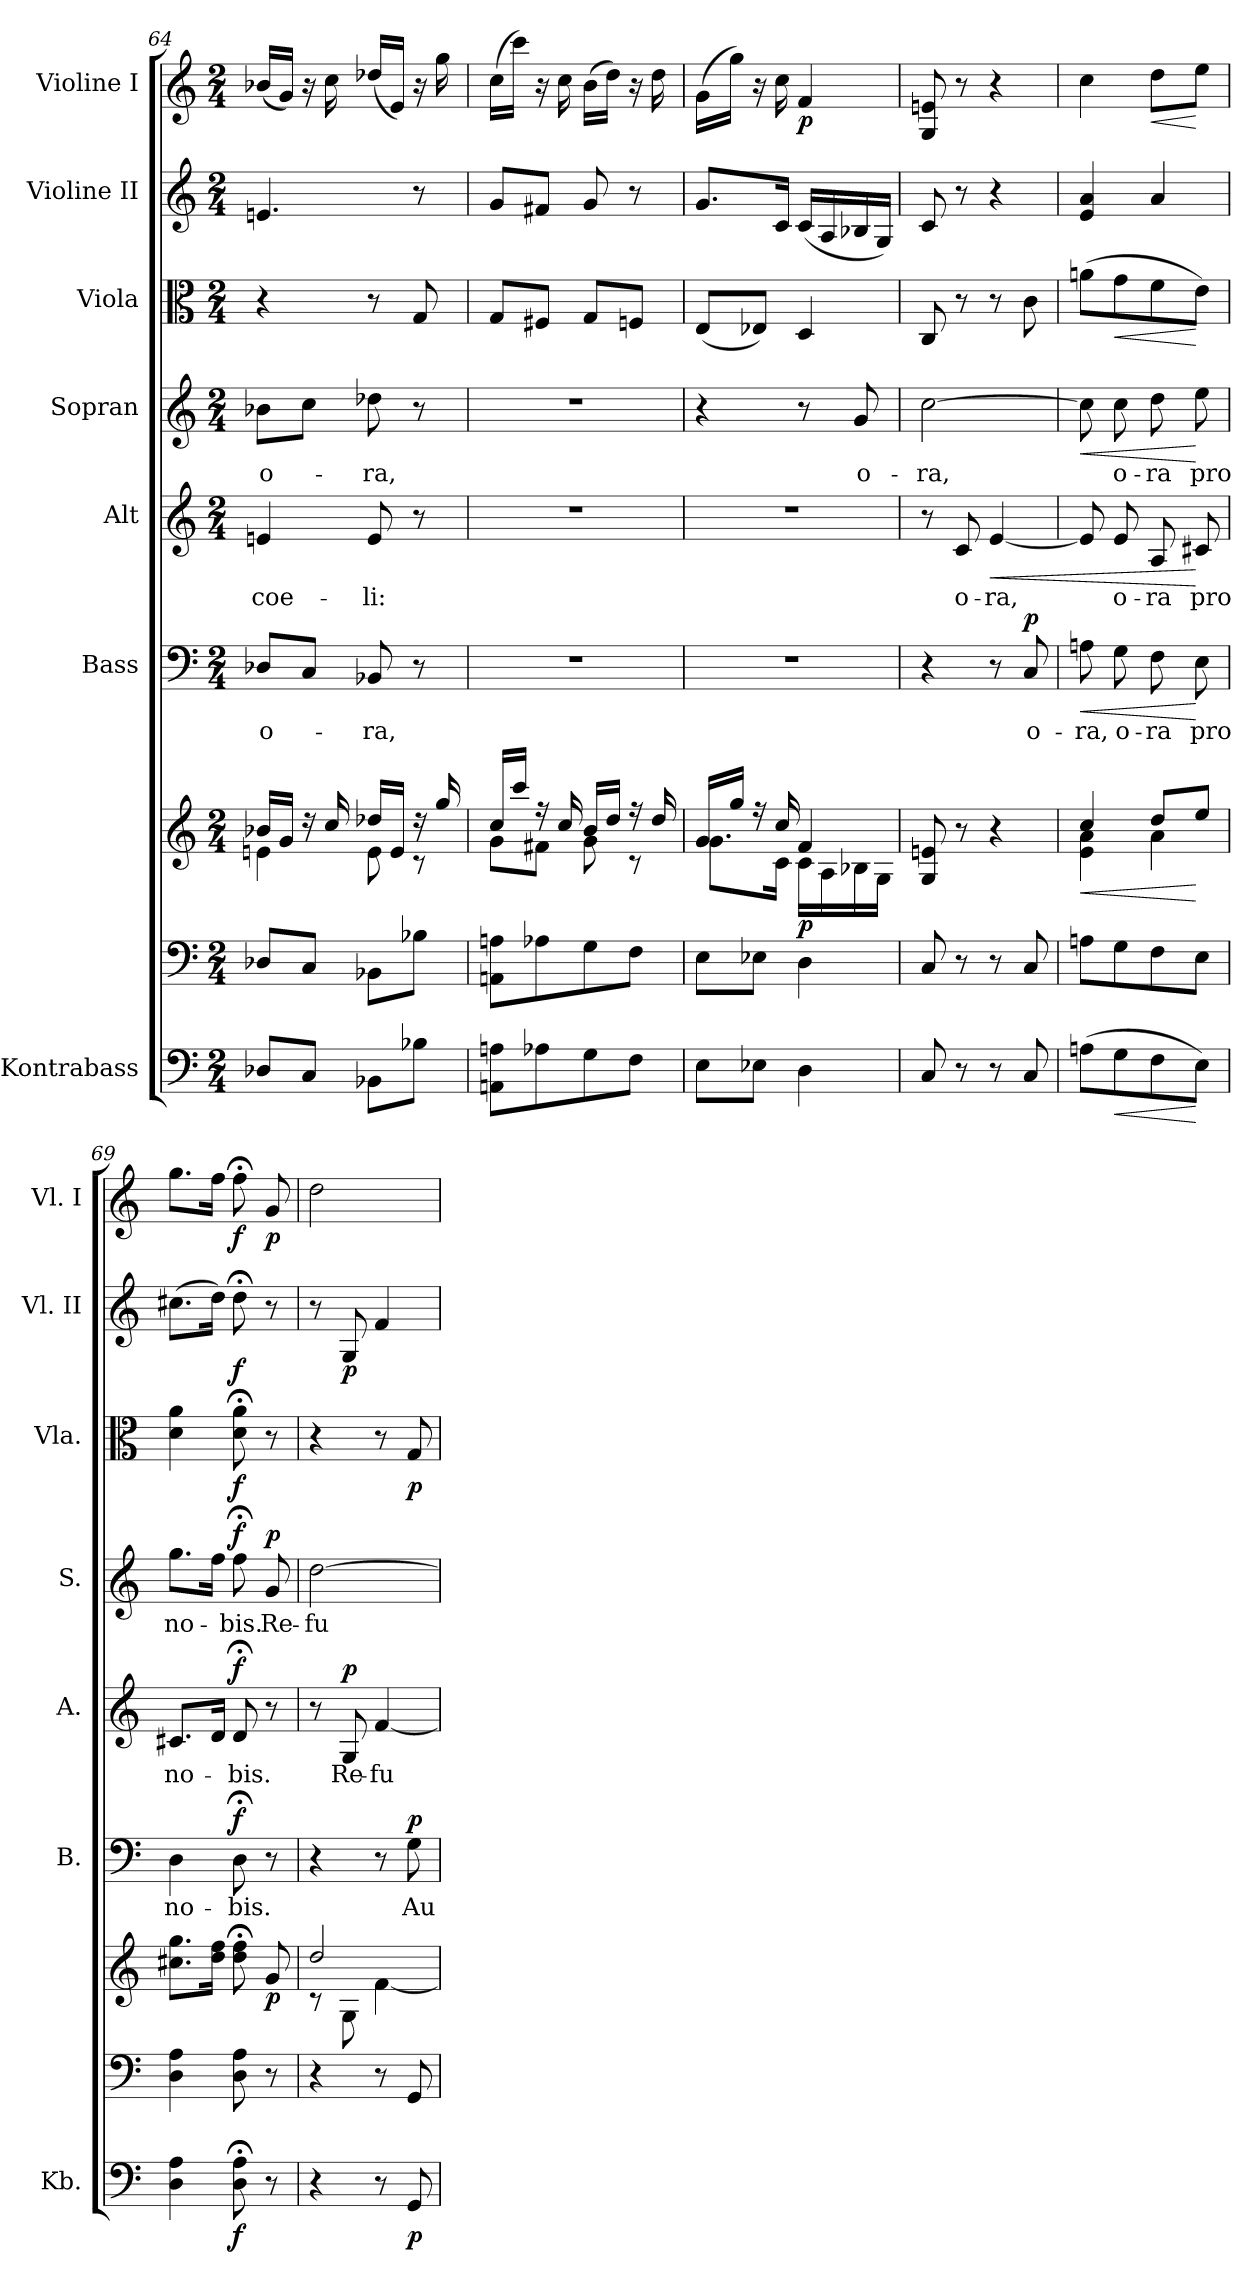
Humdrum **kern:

**kern	**dynam	**kern	**kern	**dynam	**kern	**text	**dynam	**kern	**text	**dynam	**kern	**text	**dynam	**kern	**dynam	**kern	**dynam	**kern	**dynam
*part8	*part8	*part7	*part7	*part7	*part6	*part6	*part6	*part5	*part5	*part5	*part4	*part4	*part4	*part3	*part3	*part2	*part2	*part1	*part1
*staff9	*staff9	*staff8	*staff7	*staff7/8	*staff6	*staff6	*staff6	*staff5	*staff5	*staff5	*staff4	*staff4	*staff4	*staff3	*staff3	*staff2	*staff2	*staff1	*staff1
*I"Kontrabass	*	*	*	*	*I"Bass	*	*	*I"Alt	*	*	*I"Sopran	*	*	*I"Viola	*	*I"Violine II	*	*I"Violine I	*
*I'Kb.	*	*	*	*	*I'B.	*	*	*I'A.	*	*	*I'S.	*	*	*I'Vla.	*	*I'Vl. II	*	*I'Vl. I	*
!!LO:PB:g=z
*clefF4	*	*clefF4	*clefG2	*	*clefF4	*	*	*clefG2	*	*	*clefG2	*	*	*clefC3	*	*clefG2	*	*clefG2	*
*ITrd7c12	*	*	*	*	*	*	*	*	*	*	*	*	*	*	*	*	*	*	*
*k[]	*	*k[]	*k[]	*	*k[]	*	*	*k[]	*	*	*k[]	*	*	*k[]	*	*k[]	*	*k[]	*
*C:	*	*C:	*C:	*	*C:	*	*	*C:	*	*	*C:	*	*	*C:	*	*C:	*	*C:	*
*M2/4	*	*M2/4	*M2/4	*	*M2/4	*	*	*M2/4	*	*	*M2/4	*	*	*M2/4	*	*M2/4	*	*M2/4	*
=64	=64	=64	=64	=64	=64	=64	=64	=64	=64	=64	=64	=64	=64	=64	=64	=64	=64	=64	=64
*	*	*	*^	*	*	*	*	*	*	*	*	*	*	*	*	*	*	*	*
!	!	!	!	!	!	!	!LO:LY:b	!	!	!LO:LY:b	!	!	!LO:LY:b	!	!	!	!	!	!	!
8DD-X/L	.	8D-X/L	16b-X/LL	4en\	.	8D-X/L	o-	.	4en/	coe-	.	8b-X\L	o-	.	4r	.	4.en/	.	(<16b-X/LL	.
.	.	.	16g/JJ	.	.	.	.	.	.	.	.	.	.	.	.	.	.	.	16g/JJ)	.
8CC/J	.	8C/J	16rdd	.	.	8C/J	.	.	.	.	.	8cc\J	.	.	.	.	.	.	16r	.
.	.	.	16cc/	.	.	.	.	.	.	.	.	.	.	.	.	.	.	.	16cc\	.
!	!	!	!	!	!	!	!LO:LY:b	!	!	!LO:LY:b	!	!	!LO:LY:b	!	!	!	!	!	!	!
8BBB-X\L	.	8BB-X\L	16dd-X/LL	8e\	.	8BB-X/	-ra,	.	8e/	-li:	.	8dd-X\	-ra,	.	8r	.	.	.	(<16dd-X/LL	.
.	.	.	16e/JJ	.	.	.	.	.	.	.	.	.	.	.	.	.	.	.	16e/JJ)	.
8BB-X\J	.	8B-X\J	16rdd	8rc	.	8r	.	.	8r	.	.	8r	.	.	8G/	.	8r	.	16r	.
.	.	.	16gg/	.	.	.	.	.	.	.	.	.	.	.	.	.	.	.	16gg\	.
=65	=65	=65	=65	=65	=65	=65	=65	=65	=65	=65	=65	=65	=65	=65	=65	=65	=65	=65	=65	=65
8AAAn\ 8AAn\L	.	8AAn\ 8An\L	16cc/LL	8g\L	.	2r	.	.	2r	.	.	2r	.	.	8G/L	.	8g/L	.	(>16cc\LL	.
.	.	.	16ccc/JJ	.	.	.	.	.	.	.	.	.	.	.	.	.	.	.	16ccc\JJ)	.
8AA-X\	.	8A-X\	16rff	8f#X\J	.	.	.	.	.	.	.	.	.	.	8F#X/J	.	8f#X/J	.	16r	.
.	.	.	16cc/	.	.	.	.	.	.	.	.	.	.	.	.	.	.	.	16cc\	.
8GG\	.	8G\	16b/LL	8g\	.	.	.	.	.	.	.	.	.	.	8G/L	.	8g/	.	(>16b\LL	.
.	.	.	16dd/JJ	.	.	.	.	.	.	.	.	.	.	.	.	.	.	.	16dd\JJ)	.
8FF\J	.	8F\J	16ree	8rc	.	.	.	.	.	.	.	.	.	.	8Fn/J	.	8r	.	16r	.
.	.	.	16dd/	.	.	.	.	.	.	.	.	.	.	.	.	.	.	.	16dd\	.
=66	=66	=66	=66	=66	=66	=66	=66	=66	=66	=66	=66	=66	=66	=66	=66	=66	=66	=66	=66	=66
8EE\L	.	8E\L	16g/LL	8.g\L	.	2r	.	.	2r	.	.	4r	.	.	(<8E/L	.	8.g/L	.	(>16g\LL	.
.	.	.	16gg/JJ	.	.	.	.	.	.	.	.	.	.	.	.	.	.	.	16gg\JJ)	.
8EE-X\J	.	8E-X\J	16ree	.	.	.	.	.	.	.	.	.	.	.	8E-X/J)	.	.	.	16r	.
.	.	.	16cc/	16c\Jk	.	.	.	.	.	.	.	.	.	.	.	.	16c/Jk	.	16cc\	.
!	!	!	!	!	!LO:DY:b	!	!	!	!	!	!	!	!	!	!	!	!	!	!	!LO:DY:b
4DD\	.	4D\	4f/	16c\LL	p	.	.	.	.	.	.	8r	.	.	4D/	.	(<16c/LL	.	4f/	p
.	.	.	.	16A\	.	.	.	.	.	.	.	.	.	.	.	.	16A/	.	.	.
!	!	!	!	!	!	!	!	!	!	!	!	!	!LO:LY:b	!	!	!	!	!	!	!
.	.	.	.	16B-X\	.	.	.	.	.	.	.	8g/	o-	.	.	.	16B-X/	.	.	.
.	.	.	.	16G\JJ	.	.	.	.	.	.	.	.	.	.	.	.	16G/JJ)	.	.	.
=67	=67	=67	=67	=67	=67	=67	=67	=67	=67	=67	=67	=67	=67	=67	=67	=67	=67	=67	=67	=67
!	!	!	!	!	!	!	!	!	!	!	!	!	!LO:LY:b	!	!	!	!	!	!	!
*	*	*	*v	*v	*	*	*	*	*	*	*	*	*	*	*	*	*	*	*	*
8CC/	.	8C/	8G/ 8en/	.	4r	.	.	8r	.	.	[2cc\	-ra,	.	8C/	.	8c/	.	8G/ 8en/	.
!	!	!	!	!	!	!	!	!	!LO:LY:b	!	!	!	!	!	!	!	!	!	!
8r	.	8r	8r	.	.	.	.	8c/	o-	.	.	.	.	8r	.	8r	.	8r	.
!	!	!	!	!	!	!	!	!	!LO:LY:b	!LO:HP:b	!	!	!	!	!	!	!	!	!
8r	.	8r	4r	.	8r	.	.	[4e/	-ra,	<	.	.	.	8r	.	4r	.	4r	.
!	!	!	!	!	!	!LO:LY:b	!LO:DY:a	!	!	!	!	!	!	!	!	!	!	!	!
8CC/	.	8C/	.	.	8C/	o-	p	.	.	.	.	.	.	8c\	.	.	.	.	.
=68	=68	=68	=68	=68	=68	=68	=68	=68	=68	=68	=68	=68	=68	=68	=68	=68	=68	=68	=68
!	!	!	!	!LO:HP:b	!	!LO:LY:b	!LO:HP:b	!	!	!	!	!	!LO:HP:b	!	!	!	!	!	!
*	*	*	*^	*	*	*	*	*	*	*	*	*	*	*	*	*	*	*	*
(>8AAn\L	.	8An\L	4cc/	4e\ 4a\	<	8An\	-ra,	<	8e/]	.	.	8cc\]	.	<	(>8an\L	.	4e/ 4a/	.	4cc\	.
!	!LO:HP:b	!	!	!	!	!	!LO:LY:b	!	!	!LO:LY:b	!	!	!LO:LY:b	!	!	!LO:HP:b	!	!	!	!
8GG\	<	8G\	.	.	.	8G\	o-	.	8e/	o-	.	8cc\	o-	.	8g\	<	.	.	.	.
!	!	!	!	!	!	!	!LO:LY:b	!	!	!LO:LY:b	!	!	!LO:LY:b	!	!	!	!	!	!	!LO:HP:b
8FF\	.	8F\	8dd/L	4a\	.	8F\	-ra	.	8A/	-ra	.	8dd\	-ra	.	8f\	.	4a/	.	8dd\L	<
!	!	!	!	!	!	!	!LO:LY:b	!	!	!LO:LY:b	!	!	!LO:LY:b	!	!	!	!	!	!	!
8EE\J)	[	8E\J	8ee/J	.	[	8E\	pro	[	8c#X/	pro	[	8ee\	pro	[	8e\J)	[	.	.	8ee\J	[
*	*	*	*v	*v	*	*	*	*	*	*	*	*	*	*	*	*	*	*	*	*
=69	=69	=69	=69	=69	=69	=69	=69	=69	=69	=69	=69	=69	=69	=69	=69	=69	=69	=69	=69
!	!	!	!	!	!	!LO:LY:b	!	!	!LO:LY:b	!	!	!LO:LY:b	!	!	!	!	!	!	!
4DD\ 4AA\	.	4D\ 4A\	8.cc#X\ 8.gg\L	.	4D\	no-	.	8.c#X/L	no-	.	8.gg\L	no-	.	4d\ 4a\	.	(>8.cc#X\L	.	8.gg\L	.
.	.	.	16dd\ 16ff\Jk	.	.	.	.	16d/Jk	.	.	16ff\Jk	.	.	.	.	16dd\Jk)	.	16ff\Jk	.
!	!LO:DY:b	!	!	!	!	!LO:LY:b	!LO:DY:a	!	!LO:LY:b	!LO:DY:a	!	!LO:LY:b	!LO:DY:a	!	!LO:DY:b	!	!LO:DY:b	!	!LO:DY:b
8DD\;< 8AA\;<	f	8D\ 8A\	8dd\;< 8ff\;<	.	8D;<\	-bis.	f	8d;</	-bis.	f	8ff;<\	-bis.	f	8d\;< 8a\;<	f	8dd;<\	f	8ff;<\	f
!	!	!	!	!LO:DY:b	!	!	!	!	!	!	!	!LO:LY:b	!LO:DY:a	!	!	!	!	!	!LO:DY:b
8r	.	8r	8g/	p	8r	.	.	8r	.	.	8g/	Re-	p	8r	.	8r	.	8g/	p
!!LO:PB:g=z
=70	=70	=70	=70	=70	=70	=70	=70	=70	=70	=70	=70	=70	=70	=70	=70	=70	=70	=70	=70
*	*	*	*^	*	*	*	*	*	*	*	*	*	*	*	*	*	*	*	*
!	!	!	!	!	!	!	!	!	!	!	!	!	!LO:LY:b	!	!	!	!	!	!	!
4r	.	4r	2dd/	8rc	.	4r	.	.	8r	.	.	[2dd\	-fu-	.	4r	.	8r	.	2dd\	.
!	!	!	!	!	!	!	!	!	!	!LO:LY:b	!LO:DY:a	!	!	!	!	!	!	!LO:DY:b	!	!
.	.	.	.	8G\	.	.	.	.	8G/	Re-	p	.	.	.	.	.	8G/	p	.	.
!	!	!	!	!	!	!	!	!	!	!LO:LY:b	!	!	!	!	!	!	!	!	!	!
8r	.	8r	.	[<4f\	.	8r	.	.	[4f/	-fu-	.	.	.	.	8r	.	4f/	.	.	.
!	!LO:DY:b	!	!	!	!	!	!LO:LY:b	!LO:DY:a	!	!	!	!	!	!	!	!LO:DY:b	!	!	!	!
8GGG/	p	8GG/	.	.	.	8G\	Au-	p	.	.	.	.	.	.	8G/	p	.	.	.	.
*	*	*	*v	*v	*	*	*	*	*	*	*	*	*	*	*	*	*	*	*	*
=	=	=	=	=	=	=	=	=	=	=	=	=	=	=	=	=	=	=	=
*-	*-	*-	*-	*-	*-	*-	*-	*-	*-	*-	*-	*-	*-	*-	*-	*-	*-	*-	*-
